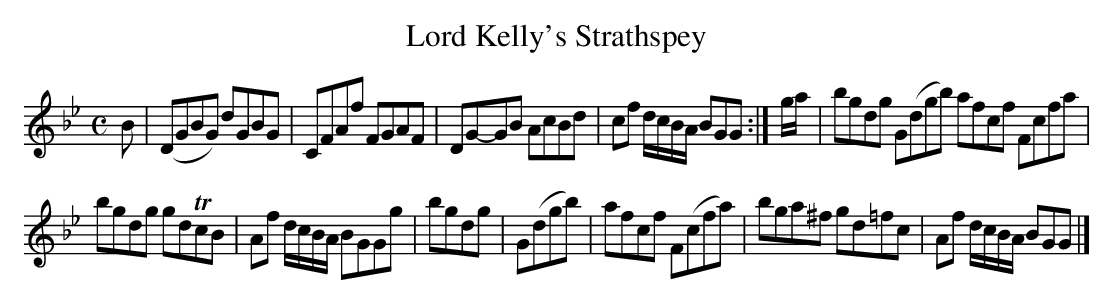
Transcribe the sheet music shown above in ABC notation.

X:1
T:Lord Kelly's Strathspey
L:1/8
M:C
K:Gm
B|(DGBG) dGBG|CFAf FGAF|DG-GB AcBd|cf d/c/B/A/ BGG:|g/a/|bgdg G(dgb) afcf Fcfa|
bgdg gdTcB|Af d/c/B/A/ BGGg|bgdg|G(dgb)|afcf F(cfa)|bga^f gd=fc|Af d/c/B/A/ BGG|]
